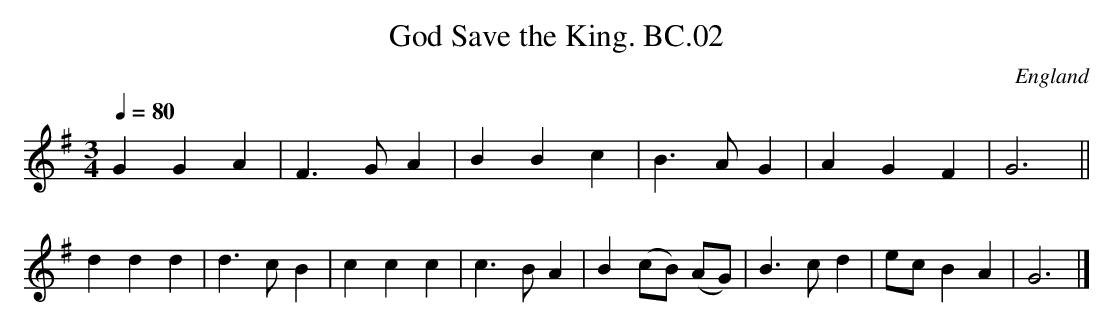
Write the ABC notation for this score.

X:1
T:God Save the King. BC.02
L:1/4
M:3/4
O:England
Q:1/4=80
K:G
G G A|F>G A|B B c|B>A G|A G F|G3||!
d d d|d>c B|c c c|c>BA|B (c/2B/2) (A/G/)|\
B>c d|e/c/ B A|G3|]
